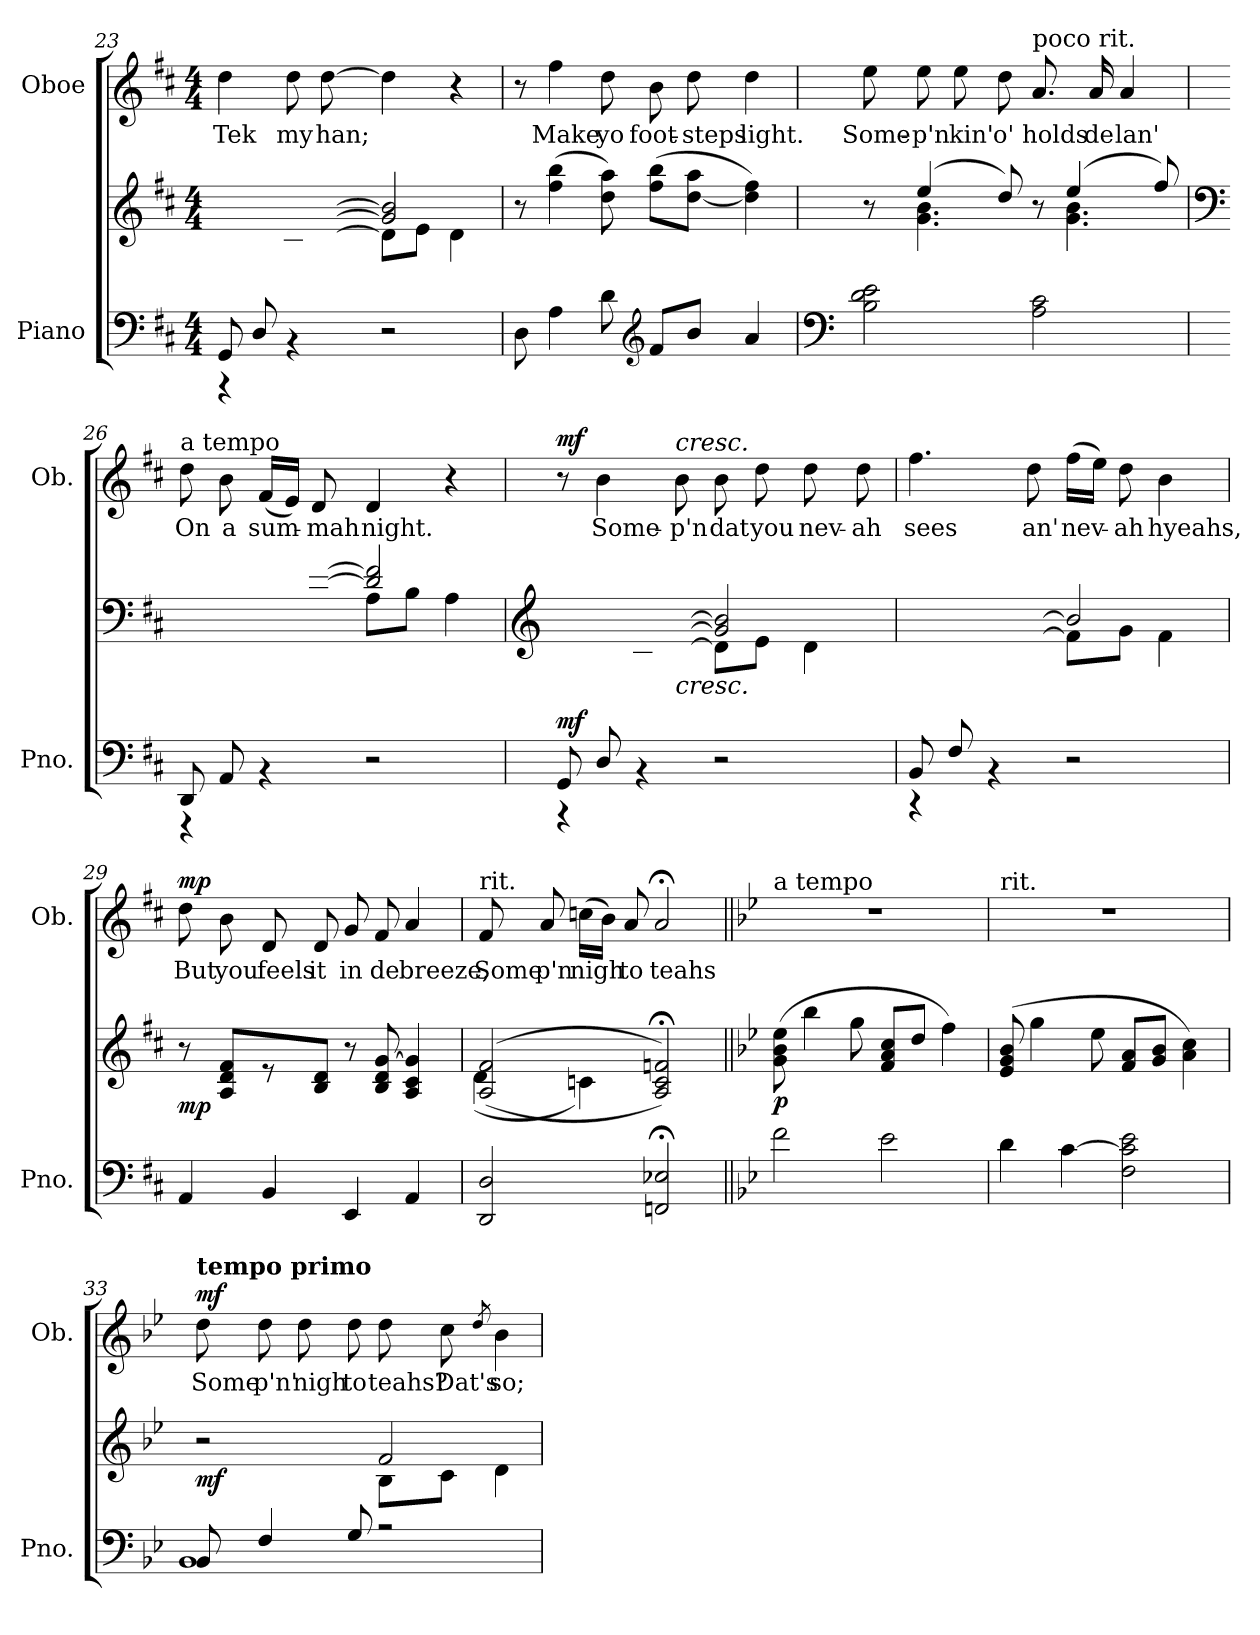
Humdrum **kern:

**kern	**kern	**dynam	**kern	**text	**dynam
*part2	*part2	*part2	*part1	*part1	*part1
*staff3	*staff2	*staff2/3	*staff1	*staff1	*staff1
*I"Piano	*	*	*I"Oboe	*	*
*I'Pno.	*	*	*I'Ob.	*	*
*clefF4	*clefG2	*	*clefG2	*	*
*k[f#c#]	*k[f#c#]	*	*k[f#c#]	*	*
*M4/4	*M4/4	*	*M4/4	*	*
=23	=23	=23	=23	=23	=23
*^	*^	*	*	*	*
!	!	!	!	!	!	!LO:LY:b	!
(8GG/L	4r	4ryy	2ryy	.	4dd\	Tek	.
8D/	.	.	.	.	.	.	.
!	!	!	!	!	!	!LO:LY:b	!
2.ryy	4rBB	8B\	.	.	8dd\	my	.
!	!	!	!	!	!	!LO:LY:b	!
.	.	[8d\~ [8g\~ [8b\~J)	.	.	[8dd\	han;	.
.	2r	2g/] 2b/]	8d\L]	.	4dd\]	.	.
.	.	.	8e\J	.	.	.	.
.	.	.	4d\	.	4r	.	.
*v	*v	*	*	*	*	*	*
*	*v	*v	*	*	*	*
=24	=24	=24	=24	=24	=24
8D\	8r	.	8r	.	.
!	!	!	!	!LO:LY:b	!
4A\	(4ff#\ 4bb\	.	4ff#\	Make	.
!	!	!	!	!LO:LY:b	!
8d\	8dd\ 8aa\)	.	8dd\	yo	.
*clefG2	*	*	*	*	*
!	!	!	!	!LO:LY:b	!
8f#/L	(8ff#\ 8bb\L	.	8b\	foot-	.
!	!	!	!	!LO:LY:b	!
8b/J	[8dd\ 8aa\J	.	8dd\	-steps	.
!	!	!	!	!LO:LY:b	!
4a/	4dd\] 4ff#\)	.	4dd\	light.	.
!!LO:PB:g=z
=25	=25	=25	=25	=25	=25
*clefF4	*	*	*	*	*
*	*^	*	*	*	*
!	!	!	!	!	!LO:LY:b	!
2B\ 2d\ 2e\	8r	8ryy	.	8ee\	Some-	.
!	!	!	!	!	!LO:LY:b	!
.	(4ee/	4.g\ 4.b\	.	8ee\	-p'n	.
!	!	!	!	!	!LO:LY:b	!
.	.	.	.	8ee\	kin'	.
!	!	!	!	!	!LO:LY:b	!
.	8dd/)	.	.	8dd\	o'	.
!	!	!	!	!LO:TX:a:t=poco rit.	!	!
!	!	!	!	!	!LO:LY:b	!
2A\ 2c#\	8r	8ryy	.	8.a/	holds	.
.	(4ee/	4.g\ 4.b\	.	.	.	.
!	!	!	!	!	!LO:LY:b	!
.	.	.	.	16a/	de	.
!	!	!	!	!	!LO:LY:b	!
.	.	.	.	4a/	lan'	.
.	8ff#/)	.	.	.	.	.
=26	=26	=26	=26	=26	=26	=26
*	*clefF4	*	*	*	*	*
*^	*	*	*	*	*	*
!	!	!	!	!	!LO:TX:a:t=a tempo	!	!
!	!	!	!	!	!	!LO:LY:b	!
(8DD/L	4r	4ryy	2ryy	.	8dd\	On	.
!	!	!	!	!	!	!LO:LY:b	!
8AA/	.	.	.	.	8b\	a	.
!	!	!	!	!	!	!LO:LY:b	!
2.ryy	4rBB	8F#\	.	.	(16f#/LL	sum-	.
.	.	.	.	.	16e/JJ)	.	.
!	!	!	!	!	!	!LO:LY:b	!
.	.	8A\~ [8d\~ [8f#\~J)	.	.	8d/	-mah	.
!	!	!	!	!	!	!LO:LY:b	!
.	2r	2d/] 2f#/]	8A\L	.	4d/	night.	.
.	.	.	8B\J	.	.	.	.
.	.	.	4A\	.	4r	.	.
=27	=27	=27	=27	=27	=27	=27	=27
*	*	*clefG2	*	*	*	*	*
!	!	!	!	!LO:DY:b	!	!	!LO:DY:a
(8GG/L	4r	4ryy	2ryy	mf	8r	.	mf
!	!	!	!	!	!	!LO:LY:b	!
8D/	.	.	.	.	4b\	Some-	.
2.ryy	4rBB	8B\	.	.	.	.	.
!	!	!	!	!	!LO:TX:a:i:t=cresc.	!	!
!	!	!LO:TX:b:i:t=cresc.	!	!	!	!	!
!	!	!	!	!	!	!LO:LY:b	!
.	.	[8d\~ [8g\~ [8b\~J)	.	.	8b\	-p'n	.
!	!	!	!	!	!	!LO:LY:b	!
.	2r	2g/] 2b/]	8d\L]	.	8b\	dat	.
!	!	!	!	!	!	!LO:LY:b	!
.	.	.	8e\J	.	8dd\	you	.
!	!	!	!	!	!	!LO:LY:b	!
.	.	.	4d\	.	8dd\	nev-	.
!	!	!	!	!	!	!LO:LY:b	!
.	.	.	.	.	8dd\	-ah	.
!!LO:LB:g=z
=28	=28	=28	=28	=28	=28	=28	=28
!	!	!	!	!	!	!LO:LY:b	!
(8BB/L	4r	4ryy	2ryy	.	4.ff#\	sees	.
8F#/	.	.	.	.	.	.	.
2.ryy	4rBB	8d\	.	.	.	.	.
!	!	!	!	!	!	!LO:LY:b	!
.	.	[8f#\~ [8b\~J)	.	.	8dd\	an'	.
!	!	!	!	!	!	!LO:LY:b	!
.	2r	2b/]	8f#\L]	.	(16ff#\LL	nev-	.
.	.	.	.	.	16ee\JJ)	.	.
!	!	!	!	!	!	!LO:LY:b	!
.	.	.	8g\J	.	8dd\	-ah	.
!	!	!	!	!	!	!LO:LY:b	!
.	.	.	4f#\	.	4b\	hyeahs,	.
*v	*v	*	*	*	*	*	*
=29	=29	=29	=29	=29	=29	=29
!	!	!	!LO:DY:b	!	!LO:LY:b	!LO:DY:a
*	*v	*v	*	*	*	*
4AA/	8r	mp	8dd\	But	mp
!	!	!	!	!LO:LY:b	!
.	8A/ 8d/ 8f#/L	.	8b\	you	.
!	!	!	!	!LO:LY:b	!
4BB/	8r	.	8d/	feels	.
!	!	!	!	!LO:LY:b	!
.	8B/ 8d/J	.	8d/	it	.
!	!	!	!	!LO:LY:b	!
4EE/	8r	.	8g/	in	.
!	!	!	!	!LO:LY:b	!
.	8B/ 8d/ [8g/	.	8f#/	de	.
!	!	!	!	!LO:LY:b	!
4AA/	4A/ 4c#/ 4g/]	.	4a/	breeze,	.
=30	=30	=30	=30	=30	=30
*	*^	*	*	*	*
!	!	!	!	!LO:TX:a:t=rit.	!	!
!	!	!	!	!	!LO:LY:b	!
2DD/ 2D/	((<2A/ 2f#/	(4d\	.	8f#/	Some	.
!	!	!	!	!	!LO:LY:b	!
.	.	.	.	8a/	p'n	.
!	!	!	!	!	!LO:LY:b	!
.	.	4cn\)	.	(16ccn\LL	nigh	.
.	.	.	.	16b\JJ)	.	.
!	!	!	!	!	!LO:LY:b	!
.	.	.	.	8a/	to	.
!	!	!	!	!	!LO:LY:b	!
2FFn/;< 2E-X/;<	2A/;< 2c/;< 2fn/;<))	2ryy	.	2a;</	teahs	.
*	*v	*v	*	*	*	*
!!LO:LB:g=z
=31||	=31||	=31||	=31||	=31||	=31||
*k[b-e-]	*k[b-e-]	*	*k[b-e-]	*	*
*	*^	*	*	*	*
!	!	!	!	!LO:TX:a:t=a tempo	!	!
!	!	!	!LO:DY:b	!	!	!
*	*v	*v	*	*	*	*
2f\	(8g\ 8b-\ 8ee-\	p	1r	.	.
.	4bb-\	.	.	.	.
.	8gg\	.	.	.	.
2e-\	8f/ 8a/ 8cc/L	.	.	.	.
.	8dd/J	.	.	.	.
.	4ff\)	.	.	.	.
=32	=32	=32	=32	=32	=32
!	!	!	!LO:TX:a:t=rit.	!	!
4d\	(8e-/ 8g/ 8b-/	.	1r	.	.
.	4gg\	.	.	.	.
[4c\	.	.	.	.	.
.	8ee-\	.	.	.	.
2F\ 2c\] 2e-\	8f/ 8a/L	.	.	.	.
.	8g/ 8b-/J	.	.	.	.
.	4a\ 4cc\)	.	.	.	.
=33	=33	=33	=33	=33	=33
*^	*^	*	*	*	*
!	!	!	!	!	!LO:TX:a:B:t=tempo primo	!	!
!	!	!	!	!LO:DY:b	!	!LO:LY:b	!LO:DY:a
8BB-/	1BB-	2r	2ryy	mf	8dd\	Some	mf
!	!	!	!	!	!	!LO:LY:b	!
4F/	.	.	.	.	8dd\	p'n'	.
!	!	!	!	!	!	!LO:LY:b	!
.	.	.	.	.	8dd\	nigh	.
!	!	!	!	!	!	!LO:LY:b	!
8G/	.	.	.	.	8dd\	to	.
!	!	!	!	!	!	!LO:LY:b	!
2r	.	2f/	8B-\L	.	8dd\	teahs?	.
!	!	!	!	!	!	!LO:LY:b	!
.	.	.	8c\J	.	8cc\	Dat's	.
.	.	.	.	.	8qdd/	.	.
!	!	!	!	!	!	!LO:LY:b	!
.	.	.	(4d\	.	4b-\	so;	.
*v	*v	*	*	*	*	*	*
*	*v	*v	*	*	*	*
=	=	=	=	=	=
*-	*-	*-	*-	*-	*-
